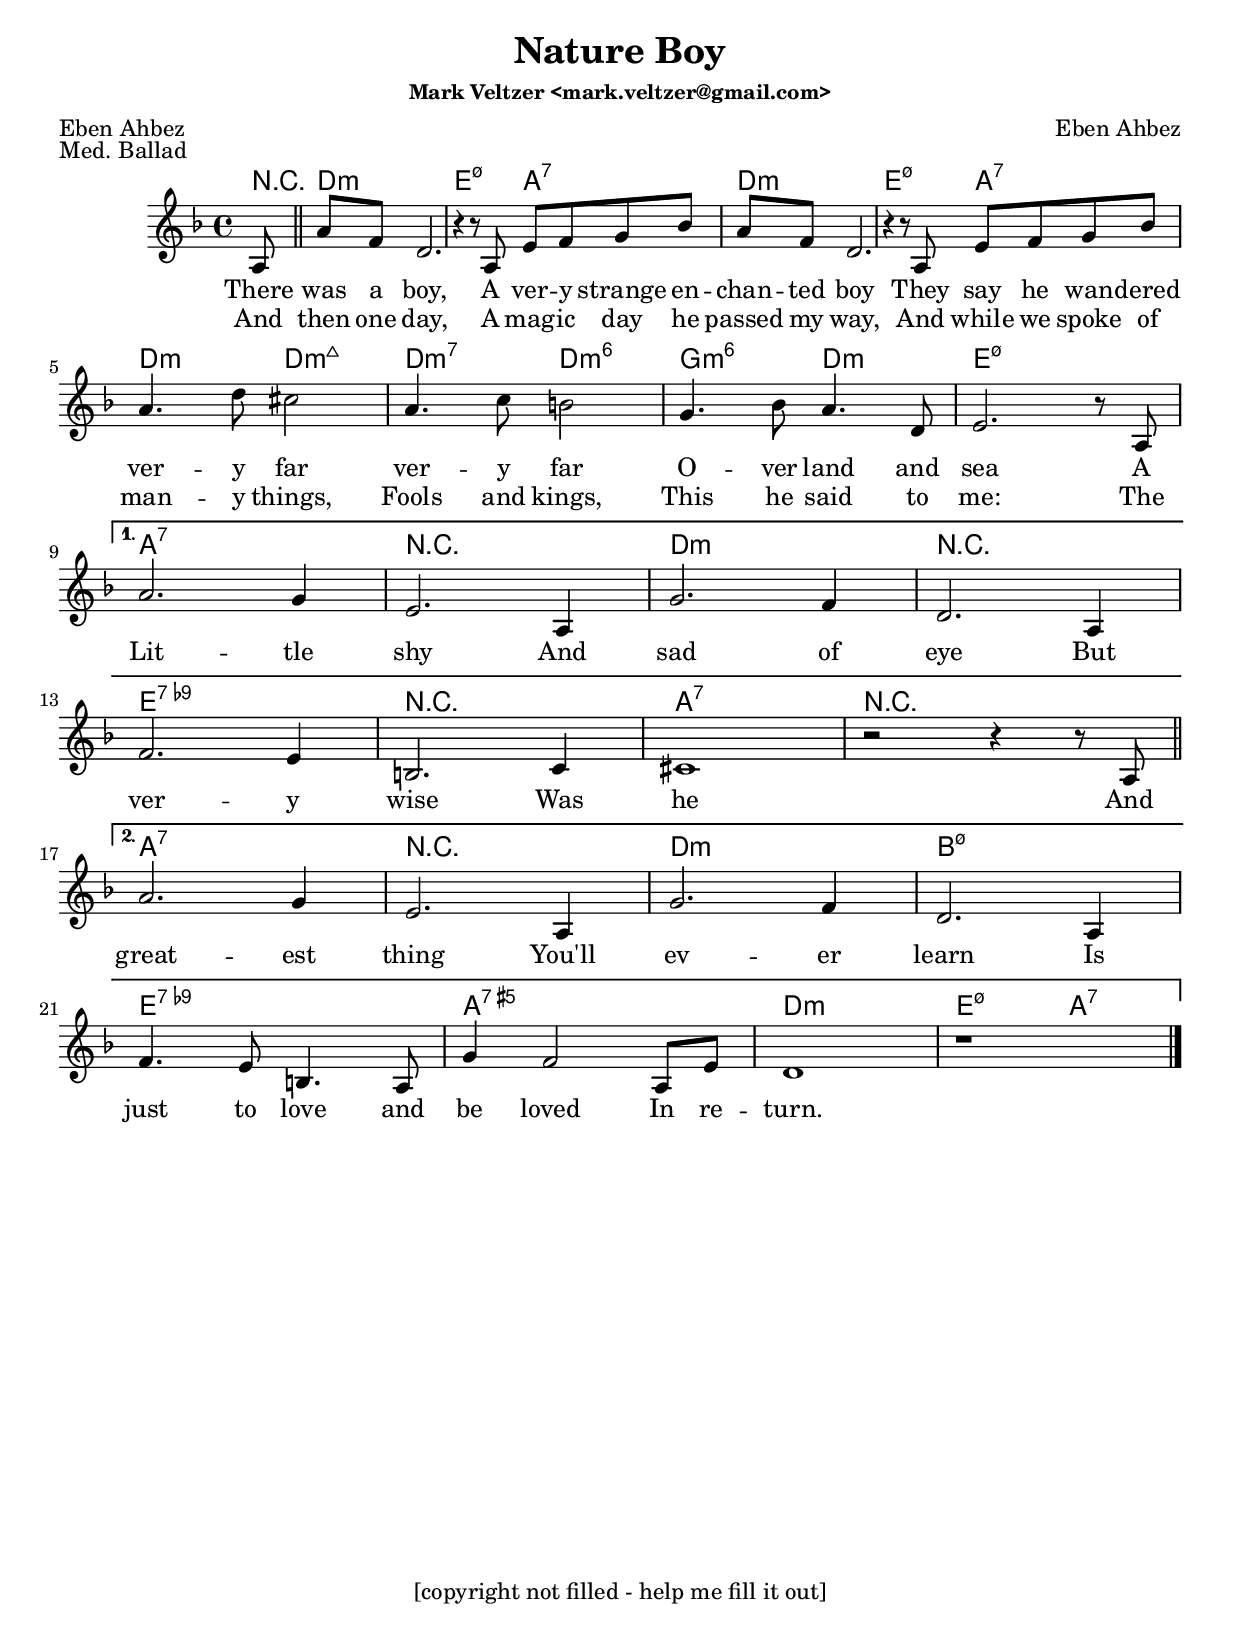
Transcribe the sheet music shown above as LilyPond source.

\include "src/include/common.lyi"
\header {
	title="Nature Boy"
	subtitle=""
	composer="Eben Ahbez"
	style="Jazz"
	piece="Med. Ballad"
	poet="Eben Ahbez"

	completion="5"
	note="7th bar of letters A and B were originally 2 bars each. Melody is straight eights, though rather freely interpreted rhythmically."
	url="http://www.youtube.com/watch?v=Iq0XJCJ1Srw"
}

%{
	notes:
	- you cannot put the quotes in quotation marks (") since that will cause the lyrics
	to come out wrong.
	todo:
	0. do a repeat in the chords on the whole first 8 bars.
%}

\score {
<<
\chords {
	\set chordChanges = ##t

	\partial 8 r8 |
	\repeat volta 2 {
		d1:min | e2:min7.5- a2:7 | d1:min | e2:min7.5- a2:7 |
		d2:min d2:min7+ | d2:min7 d2:min6 | g2:min6 d2:min | e1:min7.5- |
	}
	\alternative {
		{
			a1:7 | r1 | d1:min | r1 |
			e1:7.9- | r1 | a1:7 | r1 \bar "||"
		}
		{
			a1:7 | r1 | d1:min | b1:min7.5- |
			e1:7.9- | a1:7.5+ | d1:min | e2:min7.5- a2:7 \bar "|."
		}
	}
}

\new Voice="melody" {
	\time 4/4
	\key d \minor
	\partial 8 a8 \bar "||"
	\repeat volta 2 {
		a'8 f'8 d'2. | r4 r8 a8 e'8 f'8 g'8 bes'8 | a'8 f'8 d'2. | r4 r8 a8 e'8 f'8 g'8 bes'8 | \break
		a'4. d''8 cis''2 | a'4. c''8 b'2 | g'4. bes'8 a'4. d'8 | e'2. r8 a8 | \break
	}
	\alternative {
		{
			a'2. g'4 | e'2. a4 | g'2. f'4 | d'2. a4 | \break
			f'2. e'4 | b2. c'4 | cis'1 | r2 r4 r8 a8 \bar "||" \break
		}
		{
			a'2. g'4 | e'2. a4 | g'2. f'4 | d'2. a4 | \break
			f'4. e'8 b4. a8 | g'4 f'2 a8 e'8 | d'1 | r1 \bar "|." \break
		}
	}
}

\new Lyrics \lyricsto "melody" {
	There was a boy,
	A ver -- y strange en -- chan -- ted boy
	They say he wan -- dered ver -- y far ver -- y far
	O -- ver land and sea
	A Lit -- tle shy
	And sad of eye
	But ver -- y wise
	Was he

	And

	great -- est thing
	You'll ev -- er learn
	Is just to love and be loved
	In re -- turn.
}
\new Lyrics \lyricsto "melody" {
	And then one day,
	A mag -- ic day he passed my way,
	And while we spoke of man -- y things, Fools and kings,
	This he said to me: The
}
>>
	\midi {
		\context {
			\Score
			tempoWholesPerMinute = #(ly:make-moment 130 4)
		}
	}
	\layout {
	}
}
